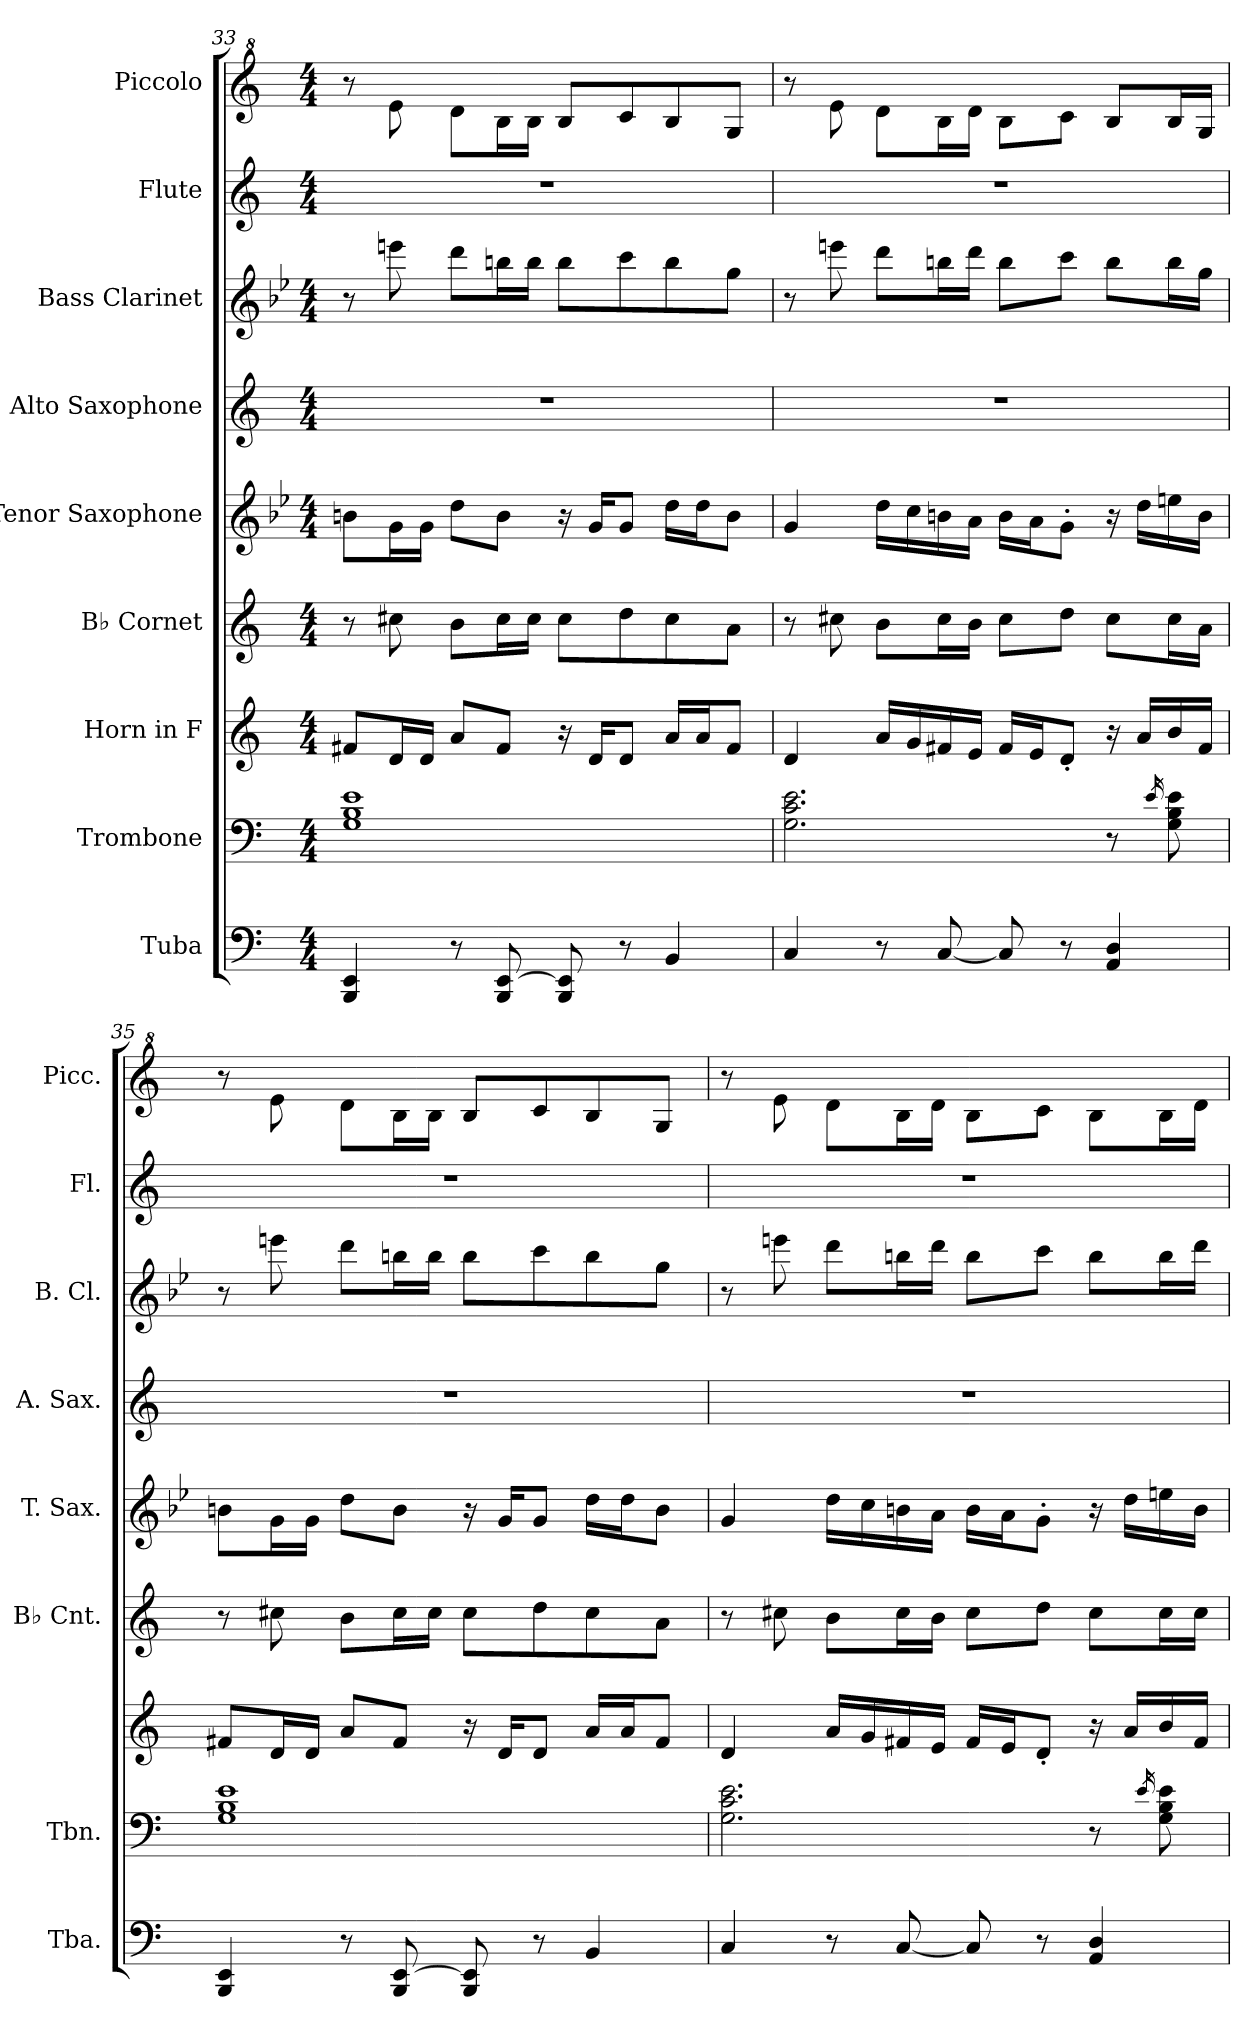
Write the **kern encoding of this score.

**kern	**kern	**kern	**kern	**kern	**kern	**kern	**kern	**kern
*part9	*part8	*part7	*part6	*part5	*part4	*part3	*part2	*part1
*staff9	*staff8	*staff7	*staff6	*staff5	*staff4	*staff3	*staff2	*staff1
*I"Tuba	*I"Trombone	*I"Horn in F	*I"B♭ Cornet	*I"Tenor Saxophone	*I"Alto Saxophone	*I"Bass Clarinet	*I"Flute	*I"Piccolo
*I'Tba.	*I'Tbn.	*	*I'B♭ Cnt.	*I'T. Sax.	*I'A. Sax.	*I'B. Cl.	*I'Fl.	*I'Picc.
!!LO:PB:g=z
*clefF4	*clefF4	*clefG2	*clefG2	*clefG2	*clefG2	*clefG2	*clefG2	*clefG^2
*	*	*ITrd4c7	*ITrd1c2	*ITrd8c14	*ITrd5c9	*ITrd8c14	*	*ITrd-7c-12
*k[]	*k[]	*k[b-]	*k[b-e-]	*k[b-e-]	*k[b-e-a-]	*k[b-e-]	*k[]	*k[]
*M4/4	*M4/4	*M4/4	*M4/4	*M4/4	*M4/4	*M4/4	*M4/4	*M4/4
=33	=33	=33	=33	=33	=33	=33	=33	=33
4BBB/ 4EE/	1G 1B 1e	8Bn/L	8r	8Bn\L	1r	8r	1r	8r
.	.	16G/L	8bn\	16G\L	.	8een\	.	8eee\
.	.	16G/JJ	.	16G\JJ	.	.	.	.
8r	.	8d/L	8a\L	8d\L	.	8dd\L	.	8ddd\L
8BBB/ [8EE/	.	8B/J	16b\L	8B\J	.	16bn\L	.	16bb\L
.	.	.	16b\JJ	.	.	16b\JJ	.	16bb\JJ
8BBB/ 8EE/]	.	16r	8b\L	16r	.	8b\L	.	8bb/L
.	.	16G/KL	.	16G/KL	.	.	.	.
8r	.	8G/J	8cc\	8G/J	.	8cc\	.	8ccc/
4BB/	.	16d/LL	8b\	16d\LL	.	8b\	.	8bb/
.	.	16d/J	.	16d\J	.	.	.	.
.	.	8B/J	8g\J	8B\J	.	8g\J	.	8gg/J
=34	=34	=34	=34	=34	=34	=34	=34	=34
4C/	2.G\ 2.c\ 2.e\	4G/	8r	4G/	1r	8r	1r	8r
.	.	.	8bn\	.	.	8een\	.	8eee\
8r	.	16d/LL	8a\L	16d\LL	.	8dd\L	.	8ddd\L
.	.	16c/	.	16c\	.	.	.	.
[8C/	.	16Bn/	16b\L	16Bn\	.	16bn\L	.	16bb\L
.	.	16A/JJ	16a\JJ	16A\JJ	.	16dd\JJ	.	16ddd\JJ
8C/]	.	16B/LL	8b\L	16B\LL	.	8b\L	.	8bb\L
.	.	16A/J	.	16A\J	.	.	.	.
8r	.	8G'/J	8cc\J	8G'\J	.	8cc\J	.	8ccc\J
4AA/ 4D/	8r	16r	8b\L	16r	.	8b\L	.	8bb/L
.	.	16d/LL	.	16d\LL	.	.	.	.
.	16qe/	.	.	.	.	.	.	.
.	8G\ 8B\ 8e\	16e/	16b\L	16en\	.	16b\L	.	16bb/L
.	.	16B/JJ	16g\JJ	16B\JJ	.	16g\JJ	.	16gg/JJ
!!LO:PB:g=z
=35	=35	=35	=35	=35	=35	=35	=35	=35
4BBB/ 4EE/	1G 1B 1e	8Bn/L	8r	8Bn\L	1r	8r	1r	8r
.	.	16G/L	8bn\	16G\L	.	8een\	.	8eee\
.	.	16G/JJ	.	16G\JJ	.	.	.	.
8r	.	8d/L	8a\L	8d\L	.	8dd\L	.	8ddd\L
8BBB/ [8EE/	.	8B/J	16b\L	8B\J	.	16bn\L	.	16bb\L
.	.	.	16b\JJ	.	.	16b\JJ	.	16bb\JJ
8BBB/ 8EE/]	.	16r	8b\L	16r	.	8b\L	.	8bb/L
.	.	16G/KL	.	16G/KL	.	.	.	.
8r	.	8G/J	8cc\	8G/J	.	8cc\	.	8ccc/
4BB/	.	16d/LL	8b\	16d\LL	.	8b\	.	8bb/
.	.	16d/J	.	16d\J	.	.	.	.
.	.	8B/J	8g\J	8B\J	.	8g\J	.	8gg/J
=36	=36	=36	=36	=36	=36	=36	=36	=36
4C/	2.G\ 2.c\ 2.e\	4G/	8r	4G/	1r	8r	1r	8r
.	.	.	8bn\	.	.	8een\	.	8eee\
8r	.	16d/LL	8a\L	16d\LL	.	8dd\L	.	8ddd\L
.	.	16c/	.	16c\	.	.	.	.
[8C/	.	16Bn/	16b\L	16Bn\	.	16bn\L	.	16bb\L
.	.	16A/JJ	16a\JJ	16A\JJ	.	16dd\JJ	.	16ddd\JJ
8C/]	.	16B/LL	8b\L	16B\LL	.	8b\L	.	8bb\L
.	.	16A/J	.	16A\J	.	.	.	.
8r	.	8G'/J	8cc\J	8G'\J	.	8cc\J	.	8ccc\J
4AA/ 4D/	8r	16r	8b\L	16r	.	8b\L	.	8bb\L
.	.	16d/LL	.	16d\LL	.	.	.	.
.	16qe/	.	.	.	.	.	.	.
.	8G\ 8B\ 8e\	16e/	16b\L	16en\	.	16b\L	.	16bb\L
.	.	16B/JJ	16b\JJ	16B\JJ	.	16dd\JJ	.	16ddd\JJ
=	=	=	=	=	=	=	=	=
*-	*-	*-	*-	*-	*-	*-	*-	*-
